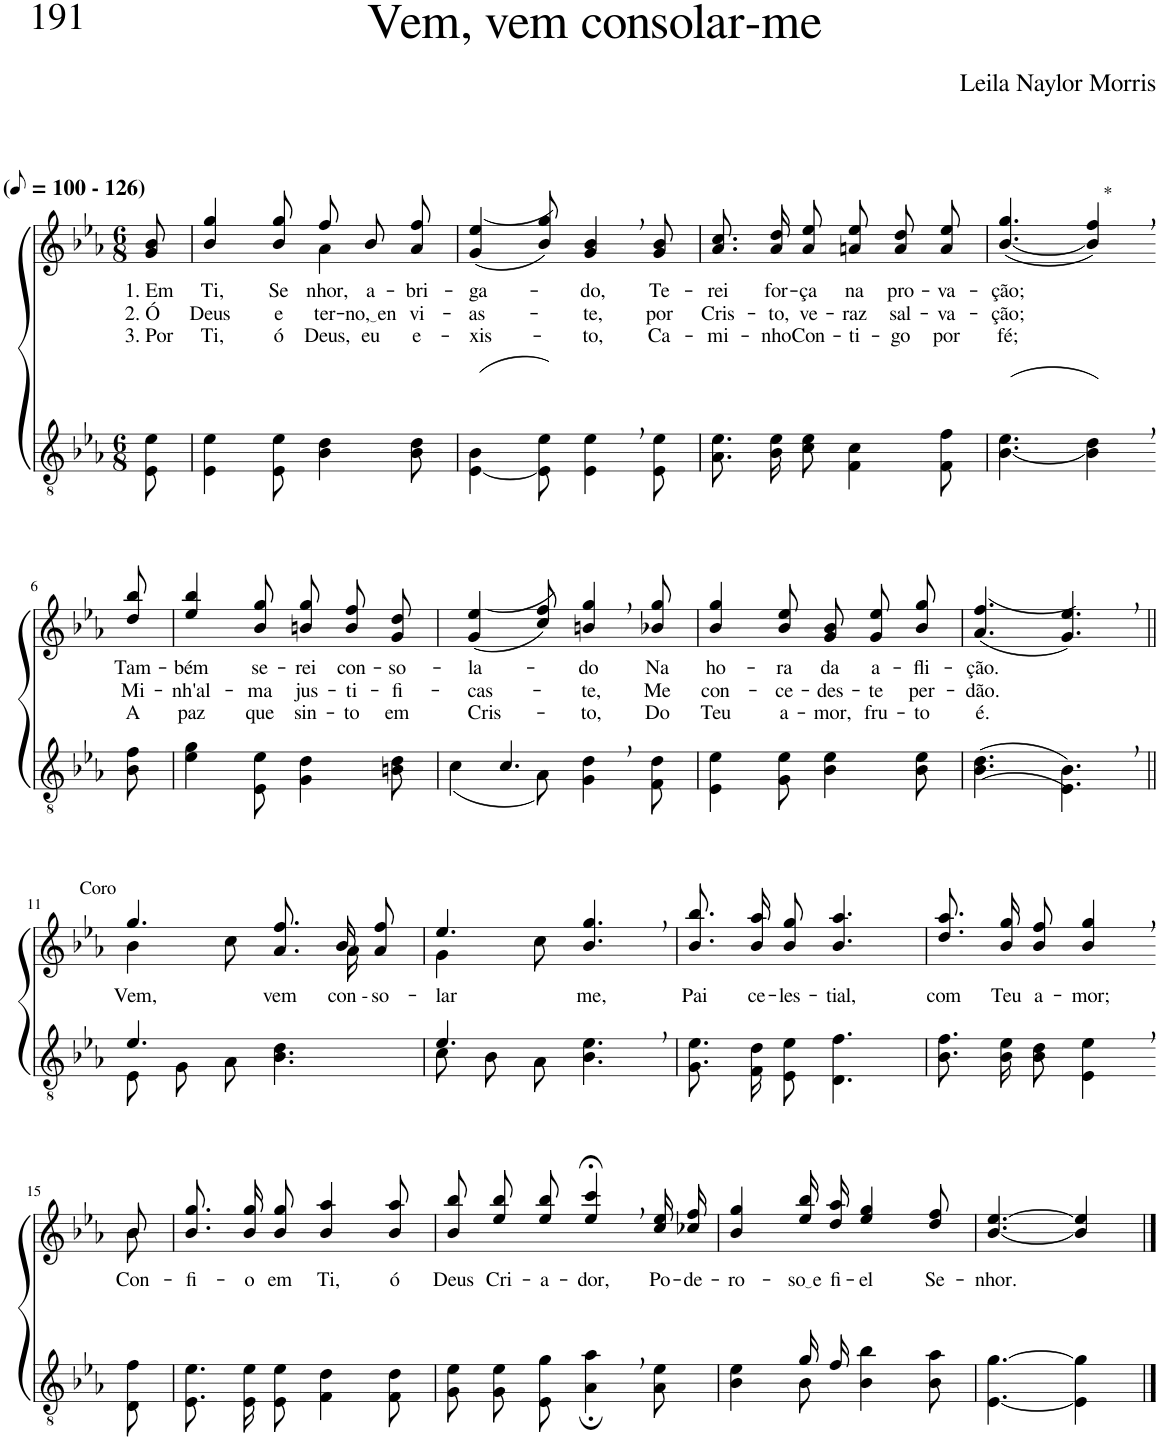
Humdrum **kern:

**kern	**kern	**text	**text	**text
*part2	*part1	*part1	*part1	*part1
*staff2	*staff1	*staff1	*staff1	*staff1
*I"Parte III e IV	*I"Parte I e II	*	*	*
*clefGv2	*clefG2	*	*	*
*Trd4c7	*Trd4c7	*	*	*
*k[b-e-a-]	*k[b-e-a-]	*	*	*
*M6/8	*M6/8	*	*	*
*MM50	*MM50	*	*	*
=1	=1	=1	=1	=1
!	!LO:TX:a:B:t=(	!	!	!
!	!LO:TX:a:B:t=- 126)	!	!	!
!	!	!LO:LY:b	!LO:LY:b	!LO:LY:b
8E-\ 8e-\	8g/ 8b-/	1. Em	2. Ó	3. Por
=2	=2	=2	=2	=2
!	!	!LO:LY:b	!LO:LY:b	!LO:LY:b
*	*^	*	*	*
4E-\ 4e-\	4b-/ 4gg/	4.ryy	Ti,	Deus	Ti,
!	!	!	!LO:LY:b	!LO:LY:b	!LO:LY:b
8E-\ 8e-\	8b-/ 8gg/	.	Se-	e-	ó
!	!	!	!LO:LY:b	!LO:LY:b	!LO:LY:b
4B-\ 4d\	8ff\L	4a-\	-nhor,	-ter-	Deus,
!	!	!	!LO:LY:b	!LO:LY:b	!LO:LY:b
.	8b-\	.	a-	no, en	eu
!	!	!	!LO:LY:b	!LO:LY:b	!LO:LY:b
8B-\ 8d\	8a-\ 8ff\J	8ryy	-bri-	vi-	e-
=3	=3	=3	=3	=3	=3
!	!	!	!LO:LY:b	!LO:LY:b	!LO:LY:b
*	*v	*v	*	*	*
([4E-\ 4B-\	((4g/ 4ee-/	-ga-	-as-	-xis-
8E-\] 8e-\)	8b-/ 8gg/))	.	.	.
!	!	!LO:LY:b	!LO:LY:b	!LO:LY:b
4E-\, 4e-\,	4g/, 4b-/,	-do,	-te,	-to,
!	!	!LO:LY:b	!LO:LY:b	!LO:LY:b
8E-\ 8e-\	8g/ 8b-/	Te-	por	Ca-
=4	=4	=4	=4	=4
!	!	!LO:LY:b	!LO:LY:b	!LO:LY:b
8.A-\ 8.e-\L	8.a-\ 8.cc\L	-rei	Cris-	-mi-
!	!	!LO:LY:b	!LO:LY:b	!LO:LY:b
16B-\ 16e-\K	16a-\ 16dd\K	for-	-to,	-nho
!	!	!LO:LY:b	!LO:LY:b	!LO:LY:b
8c\ 8e-\J	8a-\ 8ee-\J	-ça	ve-	Con-
!	!	!LO:LY:b	!LO:LY:b	!LO:LY:b
4F\ 4c\	8an\ 8ee-\L	na	-raz	-ti-
!	!	!LO:LY:b	!LO:LY:b	!LO:LY:b
.	8a\ 8dd\	pro-	sal-	-go
!	!	!LO:LY:b	!LO:LY:b	!LO:LY:b
8F\ 8f\	8a\ 8ee-\J	-va-	-va-	por
=5	=5	=5	=5	=5
!	!	!LO:LY:b	!LO:LY:b	!LO:LY:b
([4.B-\ 4.e-\	([4.b-/ 4.gg/	-ção;	-ção;	fé;
!	!LO:TX:a:t=*	!	!	!
4B-\], 4d\,)	4b-/], 4ff/,)	.	.	.
!!LO:LB:g=z
=6-	=6-	=6-	=6-	=6-
!	!	!LO:LY:b	!LO:LY:b	!LO:LY:b
8B-\ 8f\	8dd/ 8bb-/	Tam-	Mi-	A
=7	=7	=7	=7	=7
!	!	!LO:LY:b	!LO:LY:b	!LO:LY:b
4e-\ 4g\	4ee-/ 4bb-/	-bém	-nh'al-	paz
!	!	!LO:LY:b	!LO:LY:b	!LO:LY:b
8E-\ 8e-\	8b-/ 8gg/	se-	-ma	que
!	!	!LO:LY:b	!LO:LY:b	!LO:LY:b
4G\ 4d\	8bn\ 8gg\L	-rei	jus-	sin-
!	!	!LO:LY:b	!LO:LY:b	!LO:LY:b
.	8b\ 8ff\	con-	-ti-	-to
!	!	!LO:LY:b	!LO:LY:b	!LO:LY:b
8Bn\ 8d\	8g\ 8dd\J	-so-	-fi-	em
=8	=8	=8	=8	=8
*^	*	*	*	*
!	!	!	!LO:LY:b	!LO:LY:b	!LO:LY:b
4.c/	(4c\	((4g/ 4ee-/	-la-	-cas-	Cris-
.	8A-\)	8cc/ 8ff/))	.	.	.
!	!	!	!LO:LY:b	!LO:LY:b	!LO:LY:b
4ryy	4G\ 4d\	4bn/, 4gg/,	-do	-te,	-to,
!	!	!	!LO:LY:b	!LO:LY:b	!LO:LY:b
8ryy	8F\ 8d\	8b-X/ 8gg/	Na	Me	Do
=9	=9	=9	=9	=9	=9
!	!	!	!LO:LY:b	!LO:LY:b	!LO:LY:b
*v	*v	*	*	*	*
4E-\ 4e-\	4b-/ 4gg/	ho-	con-	Teu
!	!	!LO:LY:b	!LO:LY:b	!LO:LY:b
8G\ 8e-\	8b-/ 8ee-/	-ra	-ce-	a-
!	!	!LO:LY:b	!LO:LY:b	!LO:LY:b
4B-\ 4e-\	8g\ 8b-\L	da	-des-	-mor,
!	!	!LO:LY:b	!LO:LY:b	!LO:LY:b
.	8g\ 8ee-\	a-	-te	fru-
!	!	!LO:LY:b	!LO:LY:b	!LO:LY:b
8B-\ 8e-\	8b-\ 8gg\J	-fli-	per-	-to
=10	=10	=10	=10	=10
!	!	!LO:LY:b	!LO:LY:b	!LO:LY:b
((4.B-\ 4.d\	((4.a-/ 4.ff/	-ção.	-dão.	é.
4.E-\, 4.B-\,))	4.g/, 4.ee-/,))	.	.	.
!!LO:LB:g=z
=11||	=11||	=11||	=11||	=11||
*^	*^	*	*	*
!	!	!LO:TX:a:t=Coro	!	!	!	!
!	!	!	!	!LO:LY:b	!	!
4.e-/	8E-\L	4.gg/	4b-\	Vem,	.	.
.	8G\	.	.	.	.	.
.	8A-\J	.	8cc\	.	.	.
!	!	!	!	!LO:LY:b	!	!
4.ryy	4.B-\ 4.d\	8.a-/ 8.ff/L	8.ryy	vem	.	.
!	!	!	!	!LO:LY:b	!	!
.	.	16b-/Jk	16a-\KL	con --	.	.
!	!	!	!	!LO:LY:b	!	!
.	.	8ryy	8a-\ 8ff\J	so-	.	.
=12	=12	=12	=12	=12	=12	=12
!	!	!	!	!LO:LY:b	!	!
4.e-/	8c\L	4.ee-/	4g\	-lar-	.	.
.	8B-\	.	.	.	.	.
.	8A-\J	.	8cc\	.	.	.
!	!	!	!	!LO:LY:b	!	!
4.ryy	4.B-\ 4.e-\	4.b-/, 4.gg/,	4.ryy	-me,	.	.
=13	=13	=13	=13	=13	=13	=13
!	!	!	!	!LO:LY:b	!	!
*v	*v	*	*	*	*	*
*	*v	*v	*	*	*
8.G\ 8.e-\L	8.b-\ 8.bb-\L	Pai	.	.
!	!	!LO:LY:b	!	!
16F\ 16d\K	16b-\ 16aa-\K	ce-	.	.
!	!	!LO:LY:b	!	!
8E-\ 8e-\J	8b-\ 8gg\J	-les-	.	.
!	!	!LO:LY:b	!	!
4.D\ 4.f\	4.b-/ 4.aa-/	-tial,	.	.
=14	=14	=14	=14	=14
!	!	!LO:LY:b	!	!
8.B-\ 8.f\L	8.dd\ 8.aa-\L	com	.	.
!	!	!LO:LY:b	!	!
16B-\ 16e-\K	16b-\ 16gg\K	Teu	.	.
!	!	!LO:LY:b	!	!
8B-\ 8d\J	8b-\ 8ff\J	a-	.	.
!	!	!LO:LY:b	!	!
4E-\, 4e-\,	4b-/, 4gg/,	-mor;	.	.
!!LO:LB:g=z
=15-	=15-	=15-	=15-	=15-
*	*^	*	*	*
!	!	!	!LO:LY:b	!	!
8D\ 8f\	8b-/	8b-\	Con-	.	.
=16	=16	=16	=16	=16	=16
!	!	!	!LO:LY:b	!	!
*	*v	*v	*	*	*
8.E-/ 8.e-/L	8.b-\ 8.gg\L	-fi-	.	.
!	!	!LO:LY:b	!	!
16E-/ 16e-/K	16b-\ 16gg\K	-o	.	.
!	!	!LO:LY:b	!	!
8E-/ 8e-/J	8b-\ 8gg\J	em	.	.
!	!	!LO:LY:b	!	!
4F\ 4d\	4b-/ 4aa-/	Ti,	.	.
!	!	!LO:LY:b	!	!
8F\ 8d\	8b-/ 8aa-/	ó	.	.
=17	=17	=17	=17	=17
!	!	!LO:LY:b	!	!
8G\ 8e-\L	8b-\ 8bb-\L	Deus	.	.
!	!	!LO:LY:b	!	!
8G\ 8e-\	8ee-\ 8bb-\	Cri-	.	.
!	!	!LO:LY:b	!	!
8E-\ 8g\J	8ee-\ 8bb-\J	-a-	.	.
!	!	!LO:LY:b	!	!
4A-\;, 4a-\;,	4ee-/;<, 4ccc/;<,	-dor,	.	.
!	!	!LO:LY:b	!	!
8A-\ 8e-\	16cc\ 16ee-\LL	Po-	.	.
!	!	!LO:LY:b	!	!
.	16cc-X\ 16ff\JJ	-de-	.	.
=18	=18	=18	=18	=18
*^	*	*	*	*
!	!	!	!LO:LY:b	!	!
4ryy	4B-\ 4e-\	4b-/ 4gg/	-ro-	.	.
!	!	!	!LO:LY:b	!	!
16g/LL	8B-\	16ee-\ 16bb-\LL	so e	.	.
!	!	!	!LO:LY:b	!	!
16f/JJ	.	16dd\ 16aa-\JJ	fi-	.	.
!	!	!	!LO:LY:b	!	!
4ryy	4B-\ 4b-\	4ee-/ 4gg/	-el	.	.
!	!	!	!LO:LY:b	!	!
8ryy	8B-\ 8a-\	8dd/ 8ff/	Se-	.	.
=19	=19	=19	=19	=19	=19
!	!	!	!LO:LY:b	!	!
*v	*v	*	*	*	*
[4.E-\ [4.g\	[4.b-/ [4.ee-/	-nhor.	.	.
4E-\] 4g\]	4b-/] 4ee-/]	.	.	.
==	==	==	==	==
*-	*-	*-	*-	*-
